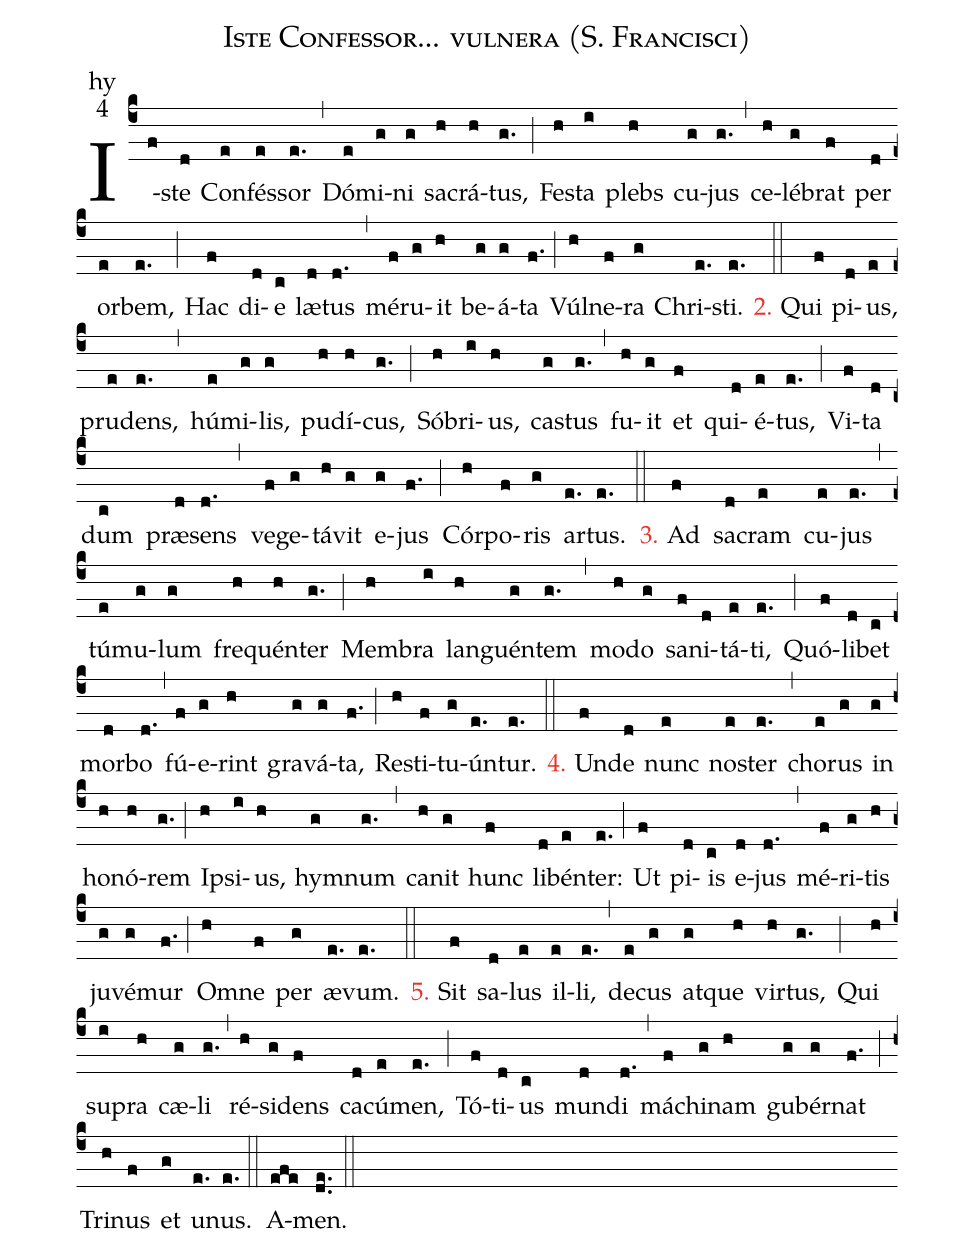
name:Iste Confessor... vulnera (S. Francisci);
office-part:hy;
mode:4;
%%
(c4) I(f)ste(d) Con(e)fés(e)sor(e.) (,) Dó(e)mi(g)ni(g) sa(h)crá(h)tus,(g.) (;)
Fe(h)sta(i) plebs(h) cu(g)jus(g.) (,) ce(h)lé(g)brat(f) per(d) or(e)bem,(e.) (;)
Hac(f) di(d)e(c) læ(d)tus(d.) (,) mé(f)ru(g)it(h) be(g)á(g)ta(f.) (;)
Vúl(h)ne(f)ra(g) Chri(e.)sti.(e.) (::)

<c>2.</c> Qui(f) pi(d)us,(e) pru(e)dens,(e.) (,) hú(e)mi(g)lis,(g) pu(h)dí(h)cus,(g.) (;)
Só(h)bri(i)us,(h) ca(g)stus(g.) (,) fu(h)it(g) et(f) qui(d)é(e)tus,(e.) (;)
Vi(f)ta(d) dum(c) præ(d)sens(d.) (,) ve(f)ge(g)tá(h)vit(g) e(g)jus(f.) (;)
Cór(h)po(f)ris(g) ar(e.)tus.(e.) (::)

<c>3.</c> Ad(f) sa(d)cram(e) cu(e)jus(e.) (,) tú(e)mu(g)lum(g) fre(h)quén(h)ter(g.) (;)
Mem(h)bra(i) lan(h)guén(g)tem(g.) (,) mo(h)do(g) sa(f)ni(d)tá(e)ti,(e.) (;)
Quó(f)li(d)bet(c) mor(d)bo(d.) (,) fú(f)e(g)rint(h) gra(g)vá(g)ta,(f.) (;)
Re(h)sti(f)tu(g)ún(e.)tur.(e.) (::)

<c>4.</c> Un(f)de(d) nunc(e) no(e)ster(e.) (,) cho(e)rus(g) in(g) ho(h)nó(h)rem(g.) (;)
I(h)psi(i)us,(h) hym(g)num(g.) (,) ca(h)nit(g) hunc(f) li(d)bén(e)ter:(e.) (;)
Ut(f) pi(d)is(c) e(d)jus(d.) (,) mé(f)ri(g)tis(h) ju(g)vé(g)mur(f.) (;)
Om(h)ne(f) per(g) æ(e.)vum.(e.) (::)

<c>5.</c> Sit(f) sa(d)lus(e) il(e)li,(e.) (,) de(e)cus(g) at(g)que(h) vir(h)tus,(g.) (;)
Qui(h) su(i)pra(h) cæ(g)li(g.) (,) ré(h)si(g)dens(f) ca(d)cú(e)men,(e.) (;)
Tó(f)ti(d)us(c) mun(d)di(d.) (,) má(f)chi(g)nam(h) gu(g)bér(g)nat(f.) (;)
Tri(h)nus(f) et(g) u(e.)nus.(e.) (::)
A(efe)men.(de..) (::)
